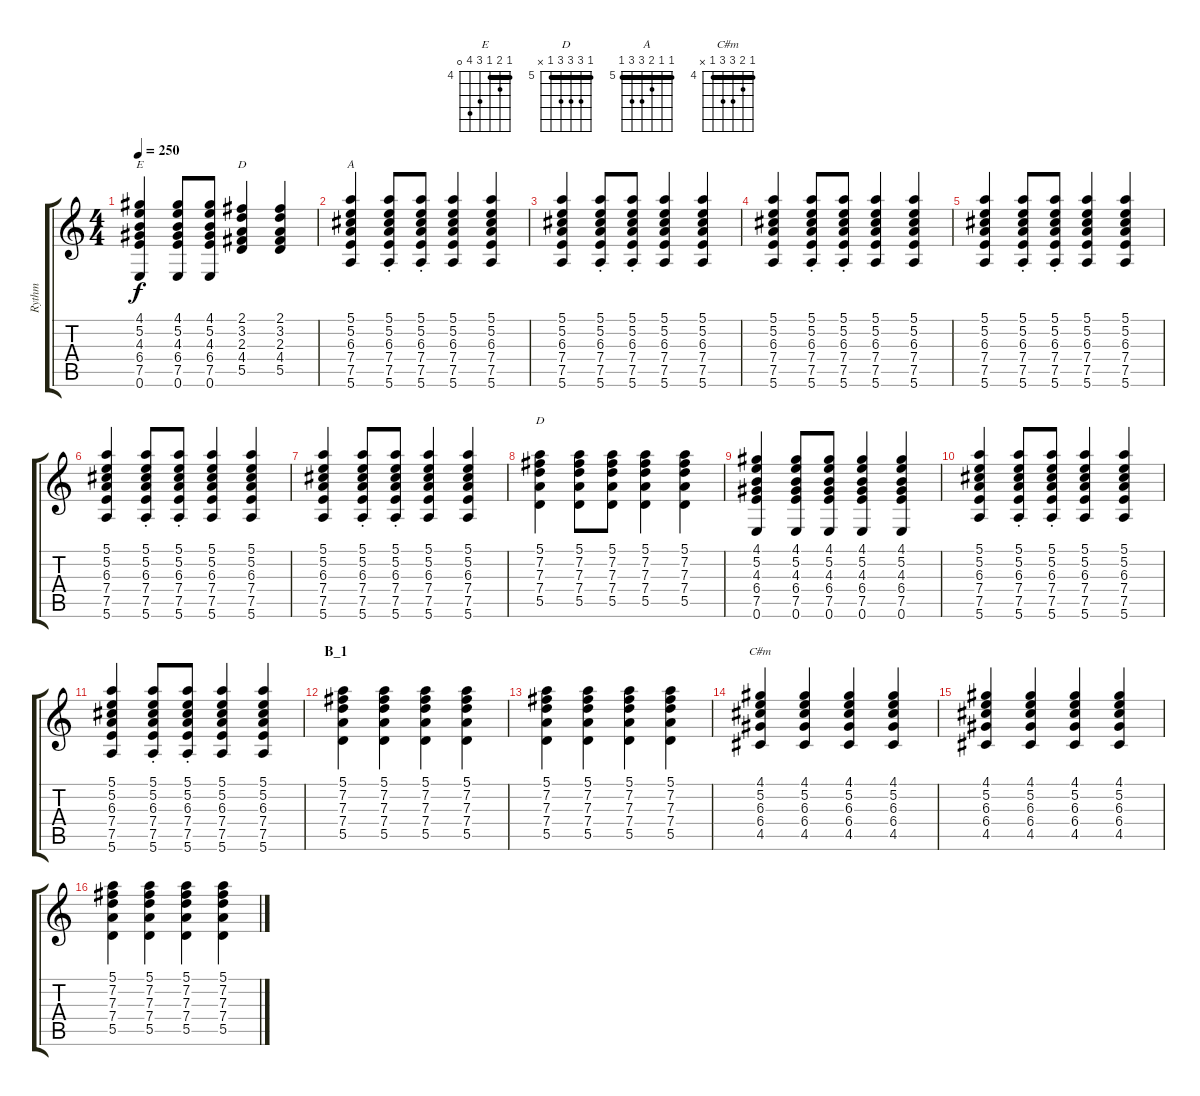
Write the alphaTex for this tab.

\track ("Rythm" "Rythm") {instrument acousticguitarsteel}
\staff {score tabs}
\tuning (E4 B3 G3 D3 A2 E2) {hide}
\chord ("E" 4 5 4 6 7 0) {firstfret 4 barre 4}
\chord ("D" 2 3 2 0 x x) {barre 2}
\chord ("A" 5 5 6 7 7 5) {firstfret 5 barre 5}
\chord ("D" 5 7 7 7 5 x) {firstfret 5 barre 5}
\chord ("C#m" 4 5 6 6 4 x) {firstfret 4 barre 4}
\ts (4 4)
\tempo 250
\clef g2
\ks c
(4.1 5.2 4.3 6.4 7.5 0.6).4{ch "E" dy f} (4.1 5.2 4.3 6.4 7.5 0.6).8 (4.1 5.2 4.3 6.4 7.5 0.6).8 (2.1 3.2 2.3 4.4 5.5).4{ch "D"} (2.1 3.2 2.3 4.4 5.5).4 |
(5.1 5.2 6.3 7.4 7.5 5.6).4{ch "A"} (5.1{st} 5.2 6.3 7.4 7.5 5.6).8 (5.1{st} 5.2 6.3 7.4 7.5 5.6).8 (5.1 5.2 6.3 7.4 7.5 5.6).4 (5.1 5.2 6.3 7.4 7.5 5.6).4 |
(5.1 5.2 6.3 7.4 7.5 5.6).4 (5.1{st} 5.2 6.3 7.4 7.5 5.6).8 (5.1{st} 5.2 6.3 7.4 7.5 5.6).8 (5.1 5.2 6.3 7.4 7.5 5.6).4 (5.1 5.2 6.3 7.4 7.5 5.6).4 |
(5.1 5.2 6.3 7.4 7.5 5.6).4 (5.1{st} 5.2 6.3 7.4 7.5 5.6).8 (5.1{st} 5.2 6.3 7.4 7.5 5.6).8 (5.1 5.2 6.3 7.4 7.5 5.6).4 (5.1 5.2 6.3 7.4 7.5 5.6).4 |
(5.1 5.2 6.3 7.4 7.5 5.6).4 (5.1{st} 5.2 6.3 7.4 7.5 5.6).8 (5.1{st} 5.2 6.3 7.4 7.5 5.6).8 (5.1 5.2 6.3 7.4 7.5 5.6).4 (5.1 5.2 6.3 7.4 7.5 5.6).4 |
(5.1 5.2 6.3 7.4 7.5 5.6).4 (5.1{st} 5.2 6.3 7.4 7.5 5.6).8 (5.1{st} 5.2 6.3 7.4 7.5 5.6).8 (5.1 5.2 6.3 7.4 7.5 5.6).4 (5.1 5.2 6.3 7.4 7.5 5.6).4 |
(5.1 5.2 6.3 7.4 7.5 5.6).4 (5.1{st} 5.2 6.3 7.4 7.5 5.6).8 (5.1{st} 5.2 6.3 7.4 7.5 5.6).8 (5.1 5.2 6.3 7.4 7.5 5.6).4 (5.1 5.2 6.3 7.4 7.5 5.6).4 |
(5.1 7.2 7.3 7.4 5.5).4{ch "D"} (5.1 7.2 7.3 7.4 5.5).8 (5.1 7.2 7.3 7.4 5.5).8 (5.1 7.2 7.3 7.4 5.5).4 (5.1 7.2 7.3 7.4 5.5).4 |
(4.1 5.2 4.3 6.4 7.5 0.6).4 (4.1 5.2 4.3 6.4 7.5 0.6).8 (4.1 5.2 4.3 6.4 7.5 0.6).8 (4.1 5.2 4.3 6.4 7.5 0.6).4 (4.1 5.2 4.3 6.4 7.5 0.6).4 |
(5.1 5.2 6.3 7.4 7.5 5.6).4 (5.1{st} 5.2 6.3 7.4 7.5 5.6).8 (5.1{st} 5.2 6.3 7.4 7.5 5.6).8 (5.1 5.2 6.3 7.4 7.5 5.6).4 (5.1 5.2 6.3 7.4 7.5 5.6).4 |
(5.1 5.2 6.3 7.4 7.5 5.6).4 (5.1{st} 5.2 6.3 7.4 7.5 5.6).8 (5.1{st} 5.2 6.3 7.4 7.5 5.6).8 (5.1 5.2 6.3 7.4 7.5 5.6).4 (5.1 5.2 6.3 7.4 7.5 5.6).4 |
\section ("" "B_1")
(5.1 7.2 7.3 7.4 5.5).4 (5.1 7.2 7.3 7.4 5.5).4 (5.1 7.2 7.3 7.4 5.5).4 (5.1 7.2 7.3 7.4 5.5).4 |
(5.1 7.2 7.3 7.4 5.5).4 (5.1 7.2 7.3 7.4 5.5).4 (5.1 7.2 7.3 7.4 5.5).4 (5.1 7.2 7.3 7.4 5.5).4 |
(4.1 5.2 6.3 6.4 4.5).4{ch "C#m"} (4.1 5.2 6.3 6.4 4.5).4 (4.1 5.2 6.3 6.4 4.5).4 (4.1 5.2 6.3 6.4 4.5).4 |
(4.1 5.2 6.3 6.4 4.5).4 (4.1 5.2 6.3 6.4 4.5).4 (4.1 5.2 6.3 6.4 4.5).4 (4.1 5.2 6.3 6.4 4.5).4 |
(5.1 7.2 7.3 7.4 5.5).4 (5.1 7.2 7.3 7.4 5.5).4 (5.1 7.2 7.3 7.4 5.5).4 (5.1 7.2 7.3 7.4 5.5).4
